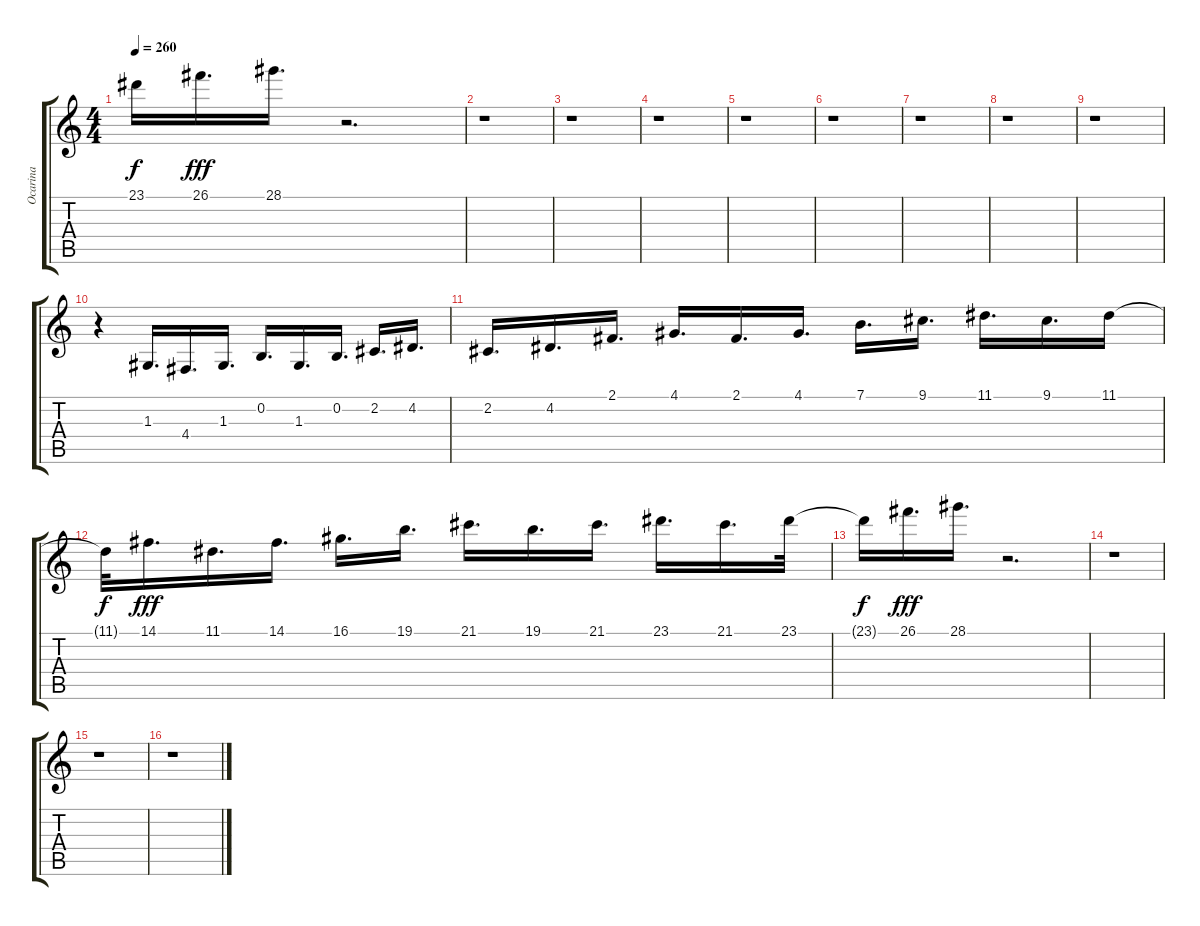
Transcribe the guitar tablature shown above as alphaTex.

\track ("Ocarina" "Ocarina") {instrument ocarina}
\staff {score tabs}
\tuning (E4 B3 G3 D3 A2 E2) {hide}
\ts (4 4)
\tempo 260
\clef g2
\ks c
23.1{t}.16{dy f} 26.1.16{d dy fff} 28.1.16{d} r.2{d} |
r.1 |
r.1 |
r.1 |
r.1 |
r.1 |
r.1 |
r.1 |
r.1 |
r.4 1.3.16{d} 4.4.16{d} 1.3.16{d} 0.2.16{d} 1.3.16{d} 0.2.16{d} 2.2.16{d} 4.2.16{d} |
2.2.16{d} 4.2.16{d} 2.1.16{d} 4.1.16{d} 2.1.16{d} 4.1.16{d} 7.1.16{d} 9.1.16{d} 11.1.16{d} 9.1.16{d} 11.1.16 |
11.1{t}.32{dy f} 14.1.16{d dy fff} 11.1.16{d} 14.1.16{d} 16.1.16{d} 19.1.16{d} 21.1.16{d} 19.1.16{d} 21.1.16{d} 23.1.16{d} 21.1.16{d} 23.1.32 |
23.1{t}.16{dy f} 26.1.16{d dy fff} 28.1.16{d} r.2{d} |
r.1 |
r.1 |
r.1
